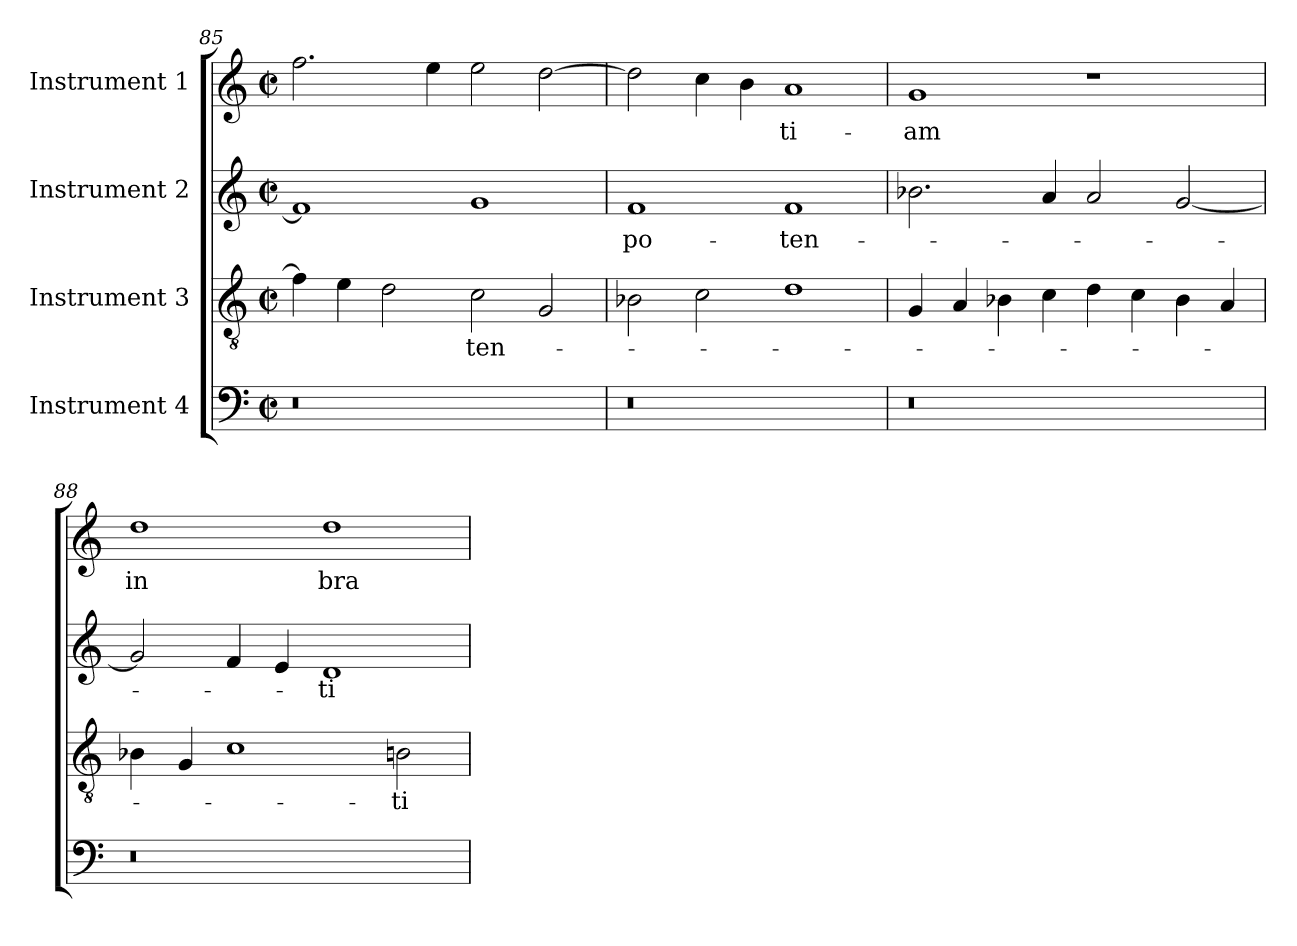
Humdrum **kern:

**kern	**kern	**text	**kern	**text	**kern	**text
*part4	*part3	*part3	*part2	*part2	*part1	*part1
*staff4	*staff3	*staff3	*staff2	*staff2	*staff1	*staff1
*I"Instrument 4	*I"Instrument 3	*	*I"Instrument 2	*	*I"Instrument 1	*
*clefF4	*clefGv2	*	*clefG2	*	*clefG2	*
*M2/2	*M2/2	*	*M2/2	*	*M2/2	*
*met(c|)	*met(c|)	*	*met(c|)	*	*met(c|)	*
=85	=85	=85	=85	=85	=85	=85
0r	4f\]	.	1f]	.	2.ff\	.
.	4e\	.	.	.	.	.
.	2d\	.	.	.	.	.
.	.	.	.	.	4ee\	.
!	!	!LO:LY:b	!	!	!	!
.	2c\	-ten-	1g	.	2ee\	.
.	2G/	.	.	.	[>2dd\	.
=86	=86	=86	=86	=86	=86	=86
!	!	!	!	!LO:LY:b:cj	!	!
0r	2B-\	.	1f	po-	2dd\]	.
.	2c\	.	.	.	4cc\	.
.	.	.	.	.	4b\	.
!	!	!	!	!LO:LY:b:cj	!	!LO:LY:b:cj
.	1d	.	1f	-ten-	1a	-ti-
=87	=87	=87	=87	=87	=87	=87
!	!	!	!	!	!	!LO:LY:b:cj
0r	4G/	.	2.b-X\	.	1g	-am
.	4A/	.	.	.	.	.
.	4B-\	.	.	.	.	.
.	4c\	.	4a/	.	.	.
.	4d\	.	2a/	.	1r	.
.	4c\	.	.	.	.	.
.	4B-\	.	[<2g/	.	.	.
.	4A/	.	.	.	.	.
=88	=88	=88	=88	=88	=88	=88
!	!	!	!	!	!	!LO:LY:b:cj
0r	4B-\	.	2g/]	.	1dd	in
.	4G/	.	.	.	.	.
.	1c	.	4f/	.	.	.
.	.	.	4e/	.	.	.
!	!	!	!	!LO:LY:b:cj	!	!LO:LY:b:cj
.	.	.	1d	-ti-	1dd	bra-
!	!	!LO:LY:b:cj	!	!	!	!
.	2B\	-ti-	.	.	.	.
=	=	=	=	=	=	=
*-	*-	*-	*-	*-	*-	*-
